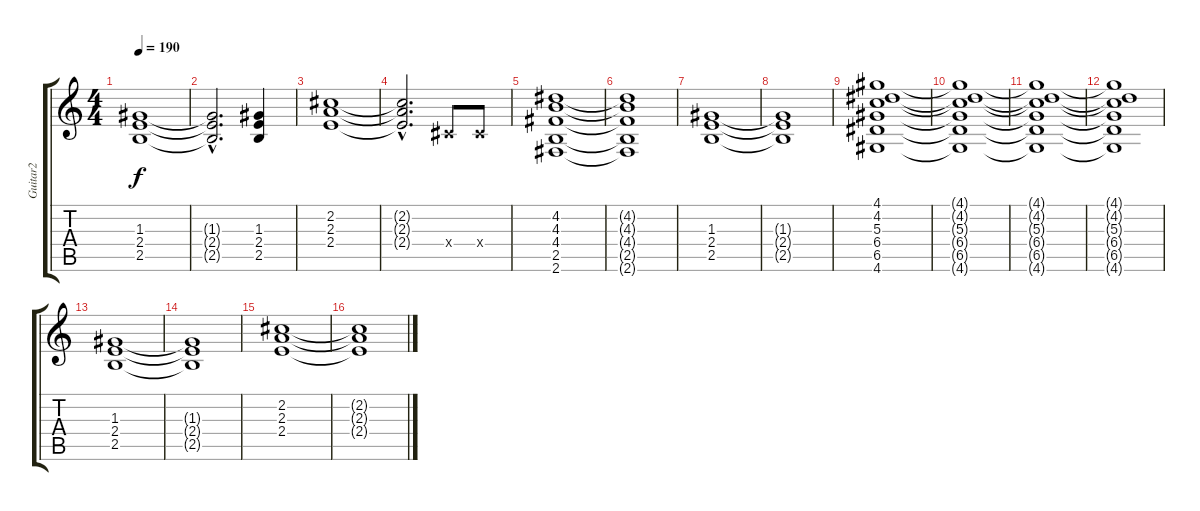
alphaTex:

\track ("Guitar2" "Guitar2") {instrument electricguitarclean}
\staff {score tabs}
\tuning (E4 B3 G3 D3 A2 E2) {hide}
\ts (4 4)
\tempo 190
\clef g2
\ks c
(1.3 2.4 2.5).1{dy f} |
(1.3{hac t} 2.4{hac t} 2.5{hac t}).2{d} (1.3 2.4 2.5).4 |
(2.2 2.3 2.4).1 |
(2.2{hac t} 2.3{hac t} 2.4{hac t}).2{d} -1.4{x}.8 -1.4{x}.8 |
(4.2 4.3 4.4 2.5 2.6).1 |
(4.2{t} 4.3{t} 4.4{t} 2.5{t} 2.6{t}).1 |
(1.3 2.4 2.5).1 |
(1.3{t} 2.4{t} 2.5{t}).1 |
(4.1 4.2 5.3 6.4 6.5 4.6).1 |
(4.1{t} 4.2{t} 5.3{t} 6.4{t} 6.5{t} 4.6{t}).1 |
(4.1{t} 4.2{t} 5.3{t} 6.4{t} 6.5{t} 4.6{t}).1 |
(4.1{t} 4.2{t} 5.3{t} 6.4{t} 6.5{t} 4.6{t}).1 |
(1.3 2.4 2.5).1 |
(1.3{t} 2.4{t} 2.5{t}).1 |
(2.2 2.3 2.4).1 |
(2.2{t} 2.3{t} 2.4{t}).1
